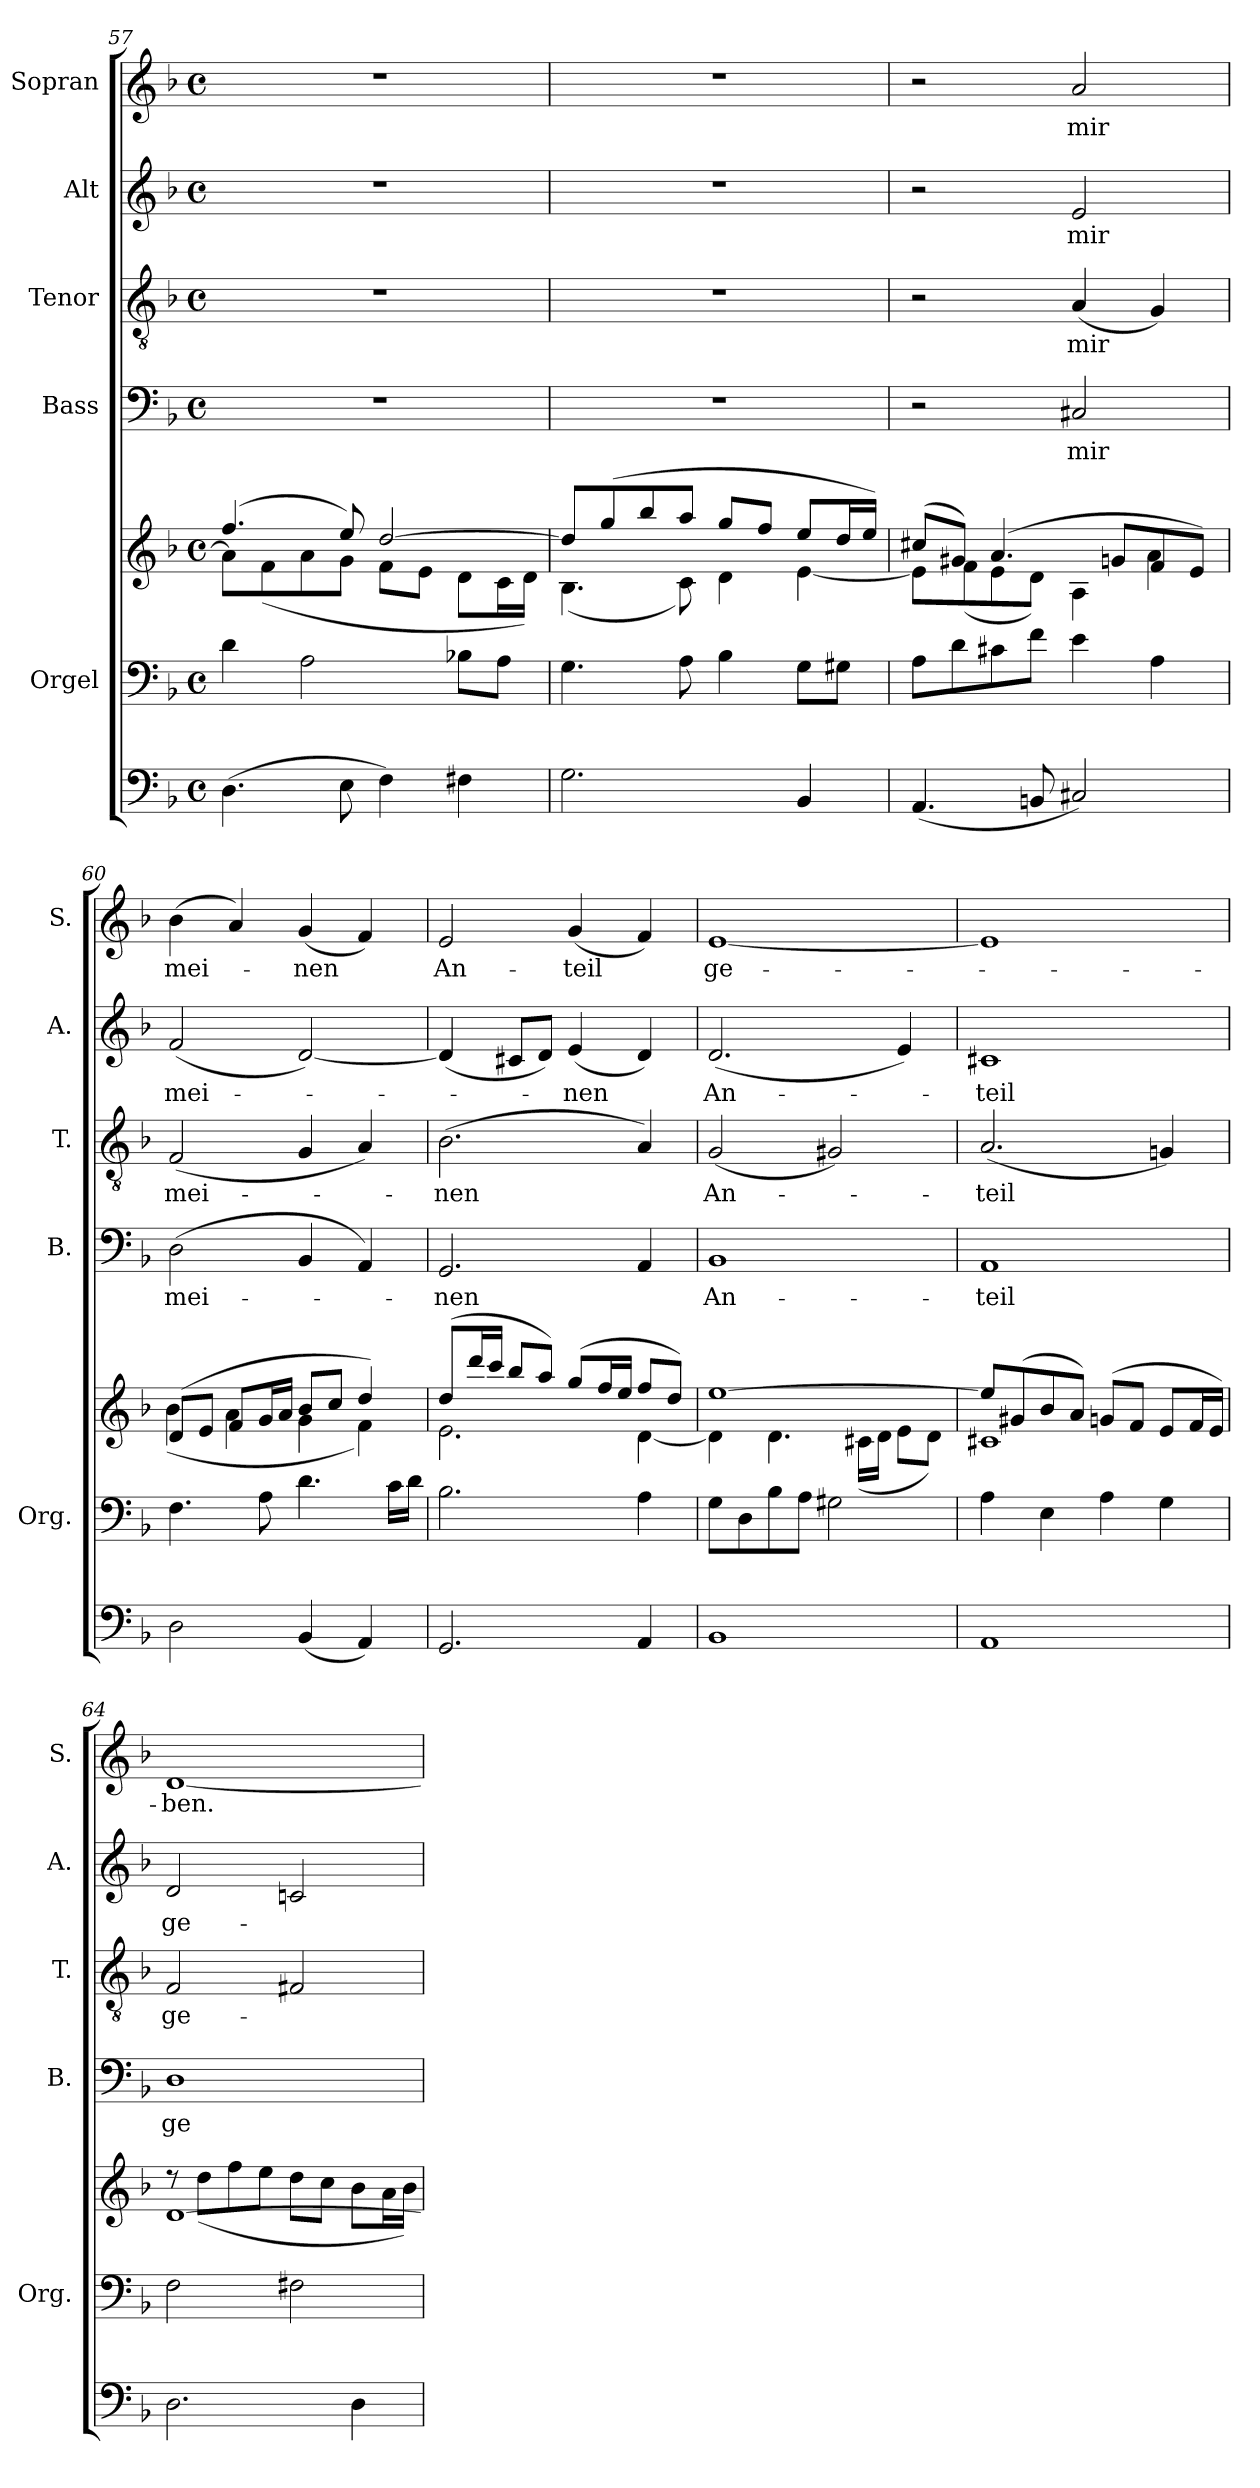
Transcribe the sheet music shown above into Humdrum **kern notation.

**kern	**kern	**kern	**kern	**text	**kern	**text	**kern	**text	**kern	**text
*part6	*part5	*part5	*part4	*part4	*part3	*part3	*part2	*part2	*part1	*part1
*staff7	*staff6	*staff5	*staff4	*staff4	*staff3	*staff3	*staff2	*staff2	*staff1	*staff1
*	*I"Orgel	*	*I"Bass	*	*I"Tenor	*	*I"Alt	*	*I"Sopran	*
*	*I'Org.	*	*I'B.	*	*I'T.	*	*I'A.	*	*I'S.	*
!!LO:PB:g=z
*clefF4	*clefF4	*clefG2	*clefF4	*	*clefGv2	*	*clefG2	*	*clefG2	*
*k[b-]	*k[b-]	*k[b-]	*k[b-]	*	*k[b-]	*	*k[b-]	*	*k[b-]	*
*F:	*F:	*F:	*F:	*	*F:	*	*F:	*	*F:	*
*M4/4	*M4/4	*M4/4	*M4/4	*	*M4/4	*	*M4/4	*	*M4/4	*
*met(c)	*met(c)	*met(c)	*met(c)	*	*met(c)	*	*met(c)	*	*met(c)	*
=57	=57	=57	=57	=57	=57	=57	=57	=57	=57	=57
*	*	*^	*	*	*	*	*	*	*	*
(>4.D\	4d\	(4.ff/	8a\L]	1r	.	1r	.	1r	.	1r	.
.	.	.	(<8f\	.	.	.	.	.	.	.	.
.	2A\	.	8a\	.	.	.	.	.	.	.	.
8E\	.	8ee/)	8g\J	.	.	.	.	.	.	.	.
4F\)	.	[>2dd/	8f\L	.	.	.	.	.	.	.	.
.	.	.	8e\J	.	.	.	.	.	.	.	.
4F#X\	8B-X\L	.	8d\L	.	.	.	.	.	.	.	.
.	8A\J	.	16c\L	.	.	.	.	.	.	.	.
.	.	.	16d\JJ)	.	.	.	.	.	.	.	.
=58	=58	=58	=58	=58	=58	=58	=58	=58	=58	=58	=58
2.G\	4.G\	8dd/L]	(<4.B-\	1r	.	1r	.	1r	.	1r	.
.	.	(>8gg/	.	.	.	.	.	.	.	.	.
.	.	8bb-/	.	.	.	.	.	.	.	.	.
.	8A\	8aa/J	8c\)	.	.	.	.	.	.	.	.
.	4B-\	8gg/L	4d\	.	.	.	.	.	.	.	.
.	.	8ff/J	.	.	.	.	.	.	.	.	.
4BB-/	8G\L	8ee/L	[<4e\	.	.	.	.	.	.	.	.
.	8G#X\J	16dd/L	.	.	.	.	.	.	.	.	.
.	.	16ee/JJ)	.	.	.	.	.	.	.	.	.
=59	=59	=59	=59	=59	=59	=59	=59	=59	=59	=59	=59
(<4.AA/	8A\L	(>8cc#X/L	8e\L]	2r	.	2r	.	2r	.	2r	.
.	8d\	8g#X/J)	(<8f\	.	.	.	.	.	.	.	.
.	8c#X\	(4.a/	8e\	.	.	.	.	.	.	.	.
8BBn/	8f\J	.	8d\J)	.	.	.	.	.	.	.	.
!	!	!	!	!	!LO:LY:b	!	!LO:LY:b	!	!LO:LY:b	!	!LO:LY:b
2C#X/)	4e\	.	4A\	2C#X/	mir	(<4A/	mir	2e/	mir	2a/	mir
.	.	8gn/L	.	.	.	.	.	.	.	.	.
.	4A\	8f/	4a\	.	.	4G/)	.	.	.	.	.
.	.	8e/J)	.	.	.	.	.	.	.	.	.
=60	=60	=60	=60	=60	=60	=60	=60	=60	=60	=60	=60
!	!	!	!	!	!LO:LY:b	!	!LO:LY:b	!	!LO:LY:b	!	!LO:LY:b
2D\	4.F\	(>8d/L	(<4b-\	(>2D\	mei-	(<2F/	mei-	(<2f/	mei-	(>4b-\	mei-
.	.	8e/J	.	.	.	.	.	.	.	.	.
.	.	8f/L	4a\	.	.	.	.	.	.	4a/)	.
.	8A\	16g/L	.	.	.	.	.	.	.	.	.
.	.	16a/JJ	.	.	.	.	.	.	.	.	.
!	!	!	!	!	!	!	!	!	!	!	!LO:LY:b
(<4BB-/	4.d\	8b-/L	4g\	4BB-/	.	4G/	.	[2d/)	.	(<4g/	-nen
.	.	8cc/J	.	.	.	.	.	.	.	.	.
4AA/)	.	4dd/)	4f\)	4AA/)	.	4A/)	.	.	.	4f/)	.
.	16c\LL	.	.	.	.	.	.	.	.	.	.
.	16d\JJ	.	.	.	.	.	.	.	.	.	.
=61	=61	=61	=61	=61	=61	=61	=61	=61	=61	=61	=61
!	!	!	!	!	!LO:LY:b	!	!LO:LY:b	!	!	!	!LO:LY:b
2.GG/	2.B-\	(>8dd/L	2.e\	2.GG/	-nen	(>2.B-\	-nen	(<4d/]	.	2e/	An-
.	.	16ddd/L	.	.	.	.	.	.	.	.	.
.	.	16ccc/JJ	.	.	.	.	.	.	.	.	.
.	.	8bb-/L	.	.	.	.	.	8c#X/L	.	.	.
.	.	8aa/J)	.	.	.	.	.	8d/J)	.	.	.
!	!	!	!	!	!	!	!	!	!LO:LY:b	!	!LO:LY:b
.	.	(>8gg/L	.	.	.	.	.	(<4e/	-nen	(<4g/	-teil
.	.	16ff/L	.	.	.	.	.	.	.	.	.
.	.	16ee/JJ	.	.	.	.	.	.	.	.	.
4AA/	4A\	8ff/L	[<4d\	4AA/	.	4A/)	.	4d/)	.	4f/)	.
.	.	8dd/J)	.	.	.	.	.	.	.	.	.
!!LO:LB:g=z
=62	=62	=62	=62	=62	=62	=62	=62	=62	=62	=62	=62
!	!	!	!	!	!LO:LY:b	!	!LO:LY:b	!	!LO:LY:b	!	!LO:LY:b
1BB-	8G\L	[>1ee	4d\]	1BB-	An-	(<2G/	An-	(<2.d/	An-	[1e	ge-
.	8D\	.	.	.	.	.	.	.	.	.	.
.	8B-\	.	4.d\	.	.	.	.	.	.	.	.
.	8A\J	.	.	.	.	.	.	.	.	.	.
.	2G#X\	.	.	.	.	2G#X/)	.	.	.	.	.
.	.	.	(<16c#X\LL	.	.	.	.	.	.	.	.
.	.	.	16d\JJ	.	.	.	.	.	.	.	.
.	.	.	8e\L	.	.	.	.	4e/)	.	.	.
.	.	.	8d\J)	.	.	.	.	.	.	.	.
=63	=63	=63	=63	=63	=63	=63	=63	=63	=63	=63	=63
!	!	!	!	!	!LO:LY:b	!	!LO:LY:b	!	!LO:LY:b	!	!
1AA	4A\	8ee/L]	1c#X	1AA	-teil	(<2.A/	-teil	1c#X	-teil	1e]	.
.	.	(>8g#X/	.	.	.	.	.	.	.	.	.
.	4E\	8b-/	.	.	.	.	.	.	.	.	.
.	.	8a/J)	.	.	.	.	.	.	.	.	.
.	4A\	(>8gn/L	.	.	.	.	.	.	.	.	.
.	.	8f/J	.	.	.	.	.	.	.	.	.
.	4G\	8e/L	.	.	.	4Gn/)	.	.	.	.	.
.	.	16f/L	.	.	.	.	.	.	.	.	.
.	.	16e/JJ)	.	.	.	.	.	.	.	.	.
=64	=64	=64	=64	=64	=64	=64	=64	=64	=64	=64	=64
!	!	!	!	!	!LO:LY:b	!	!LO:LY:b	!	!LO:LY:b	!	!LO:LY:b
2.D\	2F\	[<1d	8rdd	1D	ge-	2F/	ge-	2d/	ge-	[1d	-ben.
.	.	.	(>8dd\L	.	.	.	.	.	.	.	.
.	.	.	8ff\	.	.	.	.	.	.	.	.
.	.	.	8ee\J	.	.	.	.	.	.	.	.
.	2F#X\	.	8dd\L	.	.	2F#X/	.	2cn/	.	.	.
.	.	.	8cc\J	.	.	.	.	.	.	.	.
4D\	.	.	8b-\L	.	.	.	.	.	.	.	.
.	.	.	16a\L	.	.	.	.	.	.	.	.
.	.	.	16b-\JJ)	.	.	.	.	.	.	.	.
*	*	*v	*v	*	*	*	*	*	*	*	*
=	=	=	=	=	=	=	=	=	=	=
*-	*-	*-	*-	*-	*-	*-	*-	*-	*-	*-
